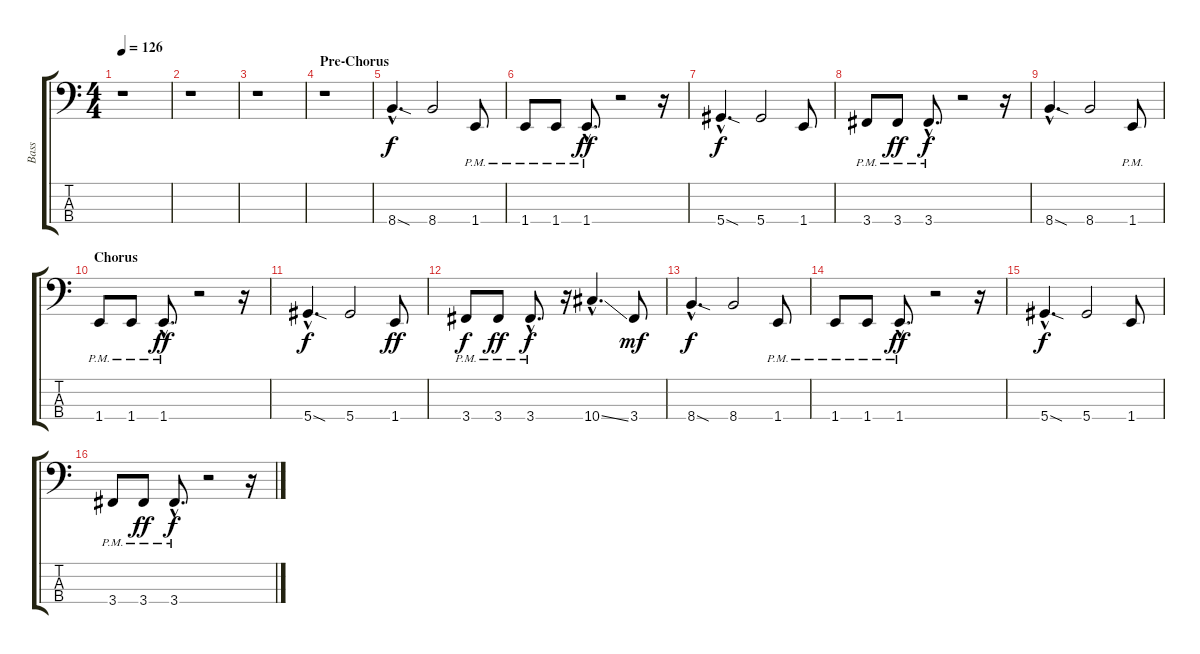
\track ("Bass" "Bass") {instrument fretlessbass}
\staff {score tabs}
\tuning (Gb2 Db2 Ab1 Eb1) {hide}
\ts (4 4)
\tempo 126
\clef f4
\ks c
r.1{dy f} |
r.1 |
r.1 |
\section ("" "Pre-Chorus")
r.1 |
8.4{sod hac}.4{d} 8.4.2 1.4{pm}.8 |
1.4{pm}.8 1.4{pm}.8 1.4{hac pm}.8{d dy ff} r.2 r.16 |
5.4{sod hac}.4{d dy f} 5.4.2 1.4.8 |
3.4{pm}.8 3.4{pm}.8{dy ff} 3.4{hac pm}.8{d dy f} r.2 r.16 |
8.4{sod hac}.4{d} 8.4.2 1.4{pm}.8 |
\section ("" "Chorus")
1.4{pm}.8 1.4{pm}.8 1.4{hac pm}.8{d dy ff} r.2 r.16 |
5.4{sod hac}.4{d dy f} 5.4.2 1.4.8{dy ff} |
3.4{pm}.8{dy f} 3.4{pm}.8{dy ff} 3.4{hac pm}.8{d dy f} r.16 10.4{ss hac}.4{d} 3.4.8{dy mf} |
8.4{sod hac}.4{d dy f} 8.4.2 1.4{pm}.8 |
1.4{pm}.8 1.4{pm}.8 1.4{hac pm}.8{d dy ff} r.2 r.16 |
5.4{sod hac}.4{d dy f} 5.4.2 1.4.8 |
3.4{pm}.8 3.4{pm}.8{dy ff} 3.4{hac pm}.8{d dy f} r.2 r.16
